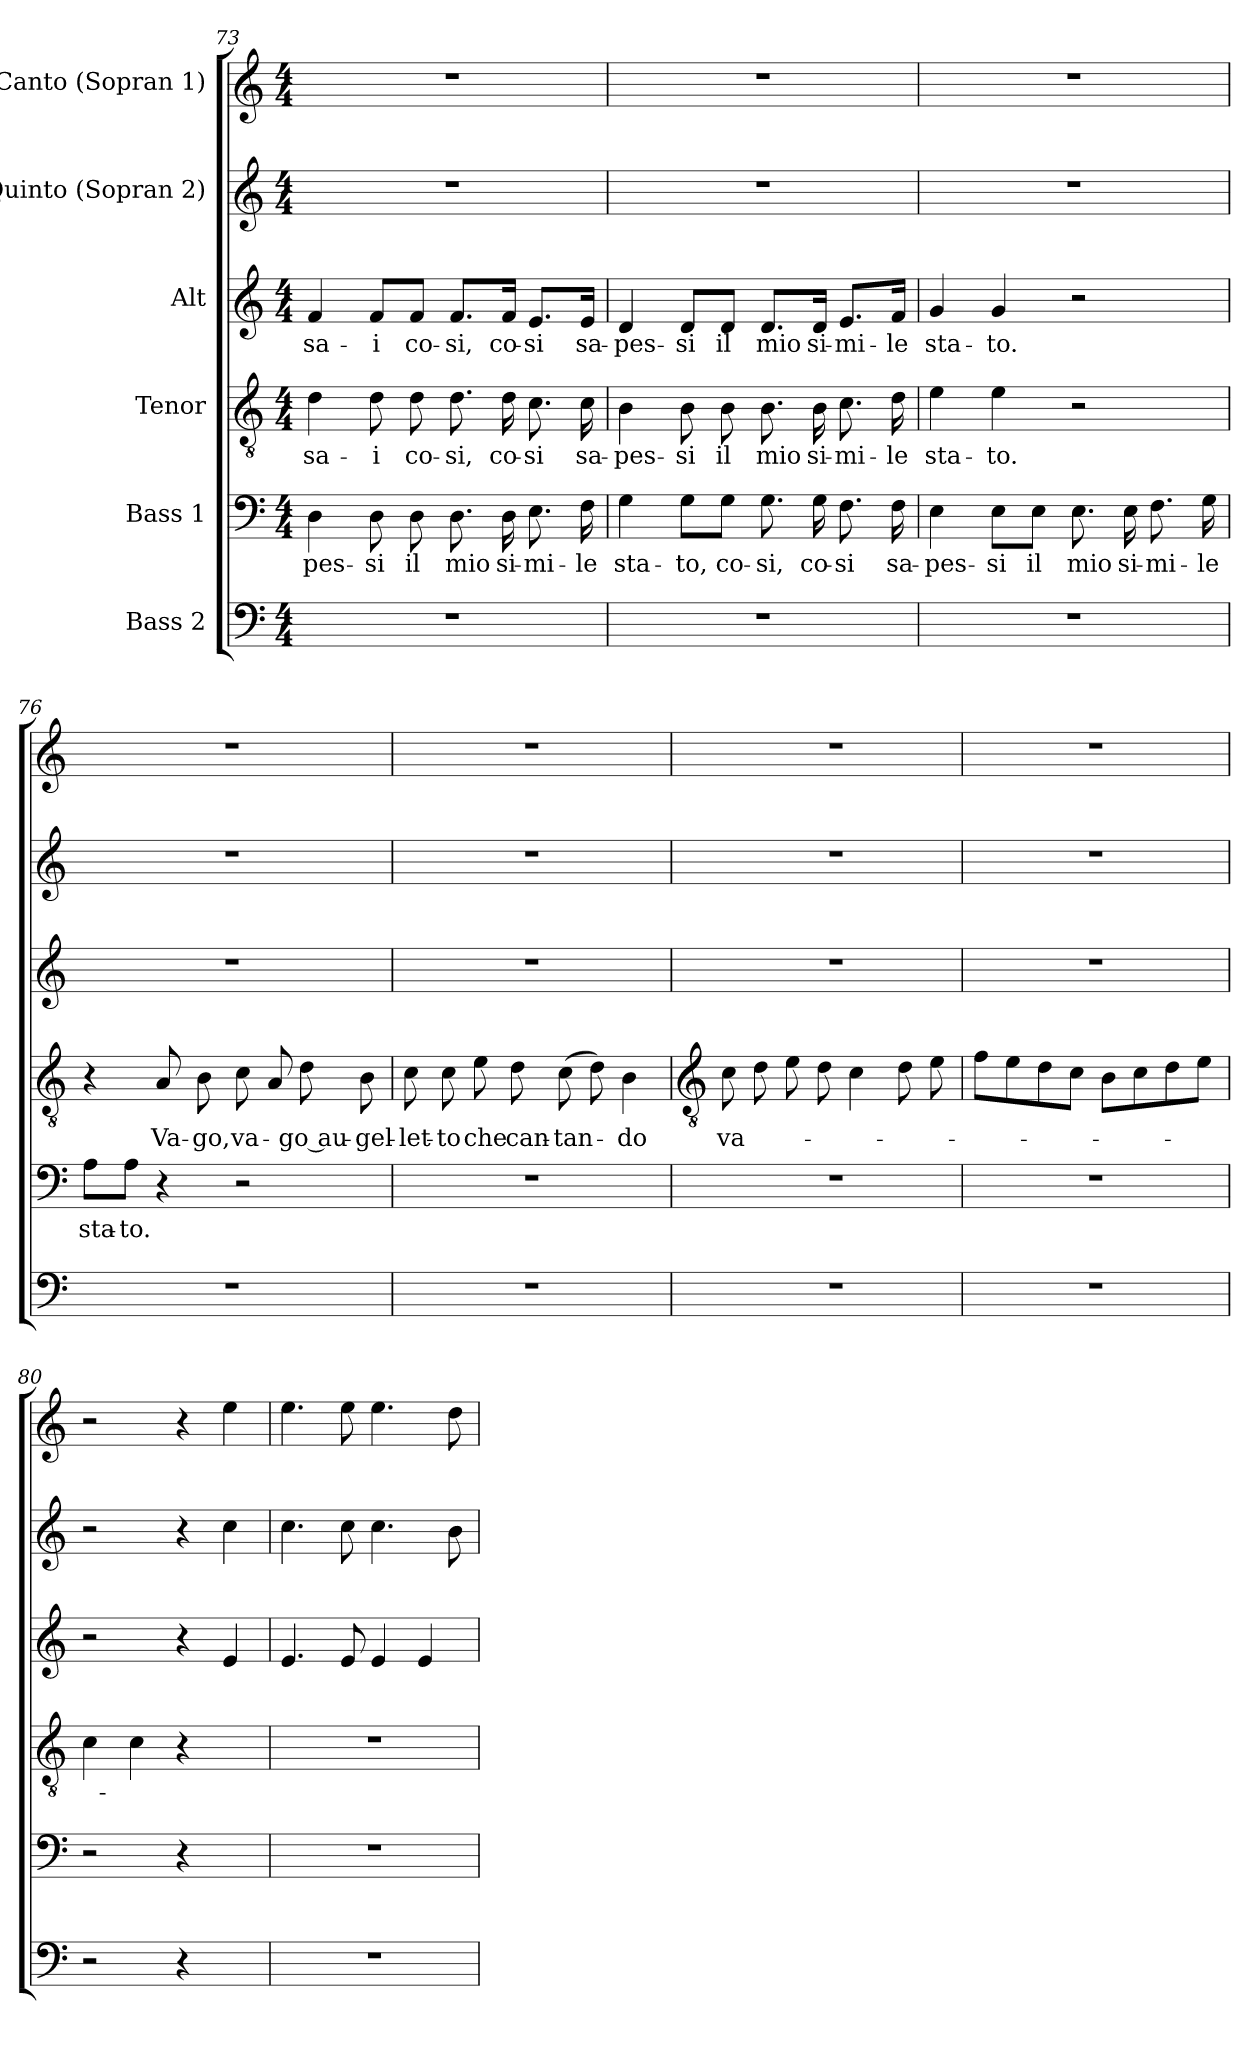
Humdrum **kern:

**kern	**kern	**text	**kern	**text	**kern	**text	**kern	**kern
*part6	*part5	*part5	*part4	*part4	*part3	*part3	*part2	*part1
*staff6	*staff5	*staff5	*staff4	*staff4	*staff3	*staff3	*staff2	*staff1
*I"Bass 2	*I"Bass 1	*	*I"Tenor	*	*I"Alt	*	*I"Quinto (Sopran 2)	*I"Canto  (Sopran 1)
!!LO:LB:g=z
*clefF4	*clefF4	*	*clefGv2	*	*clefG2	*	*clefG2	*clefG2
*k[]	*k[]	*	*k[]	*	*k[]	*	*k[]	*k[]
*C:	*C:	*	*C:	*	*C:	*	*C:	*C:
*M4/4	*M4/4	*	*M4/4	*	*M4/4	*	*M4/4	*M4/4
=73	=73	=73	=73	=73	=73	=73	=73	=73
!	!	!LO:LY:b	!	!LO:LY:b	!	!LO:LY:b	!	!
1r	4D	-pes-	4d	sa-	4f	sa-	1r	1r
!	!	!LO:LY:b	!	!LO:LY:b	!	!LO:LY:b	!	!
.	8D	-si	8d	-i	8f/L	-i	.	.
!	!	!LO:LY:b	!	!LO:LY:b	!	!LO:LY:b	!	!
.	8D	il	8d	co-	8f/J	co-	.	.
!	!	!LO:LY:b	!	!LO:LY:b	!	!LO:LY:b	!	!
.	8.D	mio	8.d	-si,	8.f/L	-si,	.	.
!	!	!LO:LY:b	!	!LO:LY:b	!	!LO:LY:b	!	!
.	16D	si-	16d	co-	16f/Jk	co-	.	.
!	!	!LO:LY:b	!	!LO:LY:b	!	!LO:LY:b	!	!
.	8.E	-mi-	8.c	-si	8.e/L	-si	.	.
!	!	!LO:LY:b	!	!LO:LY:b	!	!LO:LY:b	!	!
.	16F	-le	16c	sa-	16e/Jk	sa-	.	.
=74	=74	=74	=74	=74	=74	=74	=74	=74
!	!	!LO:LY:b	!	!LO:LY:b	!	!LO:LY:b	!	!
1r	4G	sta-	4B	-pes-	4d	-pes-	1r	1r
!	!	!LO:LY:b	!	!LO:LY:b	!	!LO:LY:b	!	!
.	8GL	-to,	8B	-si	8d/L	-si	.	.
!	!	!LO:LY:b	!	!LO:LY:b	!	!LO:LY:b	!	!
.	8GJ	co-	8B	il	8d/J	il	.	.
!	!	!LO:LY:b	!	!LO:LY:b	!	!LO:LY:b	!	!
.	8.GL	-si,	8.B	mio	8.d/L	mio	.	.
!	!	!LO:LY:b	!	!LO:LY:b	!	!LO:LY:b	!	!
.	16GL	co-	16B	si-	16d/Jk	si-	.	.
!	!	!LO:LY:b	!	!LO:LY:b	!	!LO:LY:b	!	!
.	8.F	-si	8.c	-mi-	8.e/L	-mi-	.	.
!	!	!LO:LY:b	!	!LO:LY:b	!	!LO:LY:b	!	!
.	16FJ	sa-	16d	-le	16f/Jk	-le	.	.
=75	=75	=75	=75	=75	=75	=75	=75	=75
!	!	!LO:LY:b	!	!LO:LY:b	!	!LO:LY:b	!	!
1r	4E	-pes-	4e	sta-	4g	sta-	1r	1r
!	!	!LO:LY:b	!	!LO:LY:b	!	!LO:LY:b	!	!
.	8EL	-si	4e	-to.	4g	-to.	.	.
!	!	!LO:LY:b	!	!	!	!	!	!
.	8EJ	il	.	.	.	.	.	.
!	!	!LO:LY:b	!	!	!	!	!	!
.	8.EL	mio	2r	.	2r	.	.	.
!	!	!LO:LY:b	!	!	!	!	!	!
.	16EL	si-	.	.	.	.	.	.
!	!	!LO:LY:b	!	!	!	!	!	!
.	8.F	-mi-	.	.	.	.	.	.
!	!	!LO:LY:b	!	!	!	!	!	!
.	16GJ	-le	.	.	.	.	.	.
=76	=76	=76	=76	=76	=76	=76	=76	=76
!	!	!LO:LY:b	!	!	!	!	!	!
1r	8AL	sta-	4r	.	1r	.	1r	1r
!	!	!LO:LY:b	!	!	!	!	!	!
.	8AJ	-to.	.	.	.	.	.	.
!	!	!	!	!LO:LY:b	!	!	!	!
.	4r	.	8A	Va-	.	.	.	.
!	!	!	!	!LO:LY:b	!	!	!	!
.	.	.	8B	-go,	.	.	.	.
!	!	!	!	!LO:LY:b	!	!	!	!
.	2r	.	8c	va-	.	.	.	.
.	.	.	8A	.	.	.	.	.
!	!	!	!	!LO:LY:b	!	!	!	!
.	.	.	8d	-go au-	.	.	.	.
!	!	!	!	!LO:LY:b	!	!	!	!
.	.	.	8B	-gel-	.	.	.	.
=77	=77	=77	=77	=77	=77	=77	=77	=77
!	!	!	!	!LO:LY:b	!	!	!	!
1r	1r	.	8c	-let-	1r	.	1r	1r
!	!	!	!	!LO:LY:b	!	!	!	!
.	.	.	8c	-to	.	.	.	.
!	!	!	!	!LO:LY:b	!	!	!	!
.	.	.	8e	che	.	.	.	.
!	!	!	!	!LO:LY:b	!	!	!	!
.	.	.	8d	can-	.	.	.	.
!	!	!	!	!LO:LY:b	!	!	!	!
.	.	.	(>8c	-tan-	.	.	.	.
.	.	.	8d)	.	.	.	.	.
!	!	!	!	!LO:LY:b	!	!	!	!
.	.	.	4B	-do	.	.	.	.
!!LO:LB:g=z
=78	=78	=78	=78	=78	=78	=78	=78	=78
*	*	*	*clefGv2	*	*	*	*	*
!	!	!	!	!LO:LY:b	!	!	!	!
1r	1r	.	8c	va-	1r	.	1r	1r
.	.	.	8d	.	.	.	.	.
.	.	.	8e	.	.	.	.	.
.	.	.	8d	.	.	.	.	.
.	.	.	4c	.	.	.	.	.
.	.	.	8d	.	.	.	.	.
.	.	.	8e	.	.	.	.	.
=79	=79	=79	=79	=79	=79	=79	=79	=79
1r	1r	.	8fL	.	1r	.	1r	1r
.	.	.	8e	.	.	.	.	.
.	.	.	8d	.	.	.	.	.
.	.	.	8cJ	.	.	.	.	.
.	.	.	8BL	.	.	.	.	.
.	.	.	8c	.	.	.	.	.
.	.	.	8d	.	.	.	.	.
.	.	.	8eJ	.	.	.	.	.
=80	=80	=80	=80	=80	=80	=80	=80	=80
2r	2r	.	4c	.	2r	.	2r	2r
.	.	.	4c	.	.	.	.	.
4r	4r	.	4r	.	4r	.	4r	4r
4ryy	4ryy	.	4ryy	.	4e	.	4cc	4ee
=81	=81	=81	=81	=81	=81	=81	=81	=81
1r	1r	.	1r	.	4.e	.	4.cc	4.ee
.	.	.	.	.	8e	.	8cc	8ee
.	.	.	.	.	4e	.	4.cc	4.ee
.	.	.	.	.	4e	.	.	.
.	.	.	.	.	.	.	8b	8dd
=	=	=	=	=	=	=	=	=
*-	*-	*-	*-	*-	*-	*-	*-	*-
